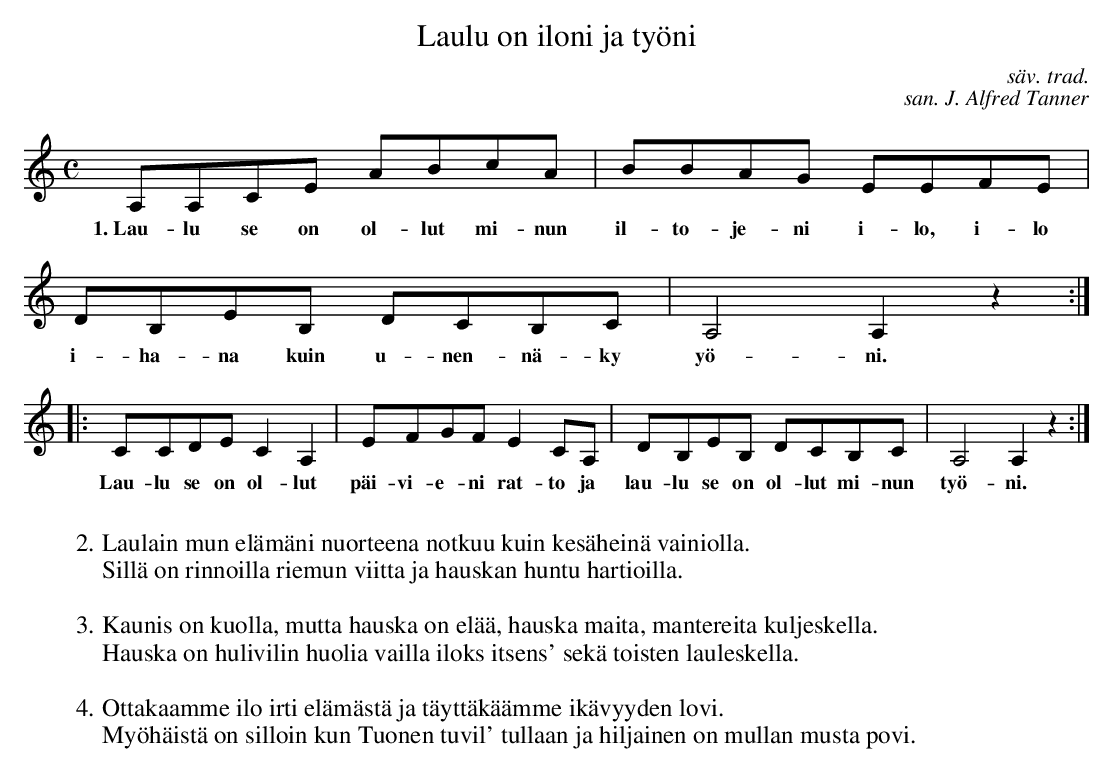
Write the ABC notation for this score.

X:1
T:Laulu on iloni ja työni
C:säv. trad.
C:san. J. Alfred Tanner
M:C
L:1/8
K:A min
A,A,CE ABcA | BBAG EEFE | DB,EB, DCB,C | A,4 A,2 z2 :|
w:1.~Lau-lu se on ol-lut mi-nun | il-to-je-ni i-lo, i-lo | i-ha-na kuin u-nen-nä-ky | yö-ni.
|: CCDE C2A,2 | EFGF E2CA, | DB,EB, DCB,C | A,4 A,2 z2 :|
w:Lau-lu se on ol-lut | päi-vi-e-ni rat-to ja | lau-lu se on ol-lut mi-nun | työ-ni.
W:
W:2. Laulain mun elämäni nuorteena notkuu kuin kesäheinä vainiolla.
W:Sillä on rinnoilla riemun viitta ja hauskan huntu hartioilla.
W:
W:3. Kaunis on kuolla, mutta hauska on elää, hauska maita, mantereita kuljeskella.
W:Hauska on hulivilin huolia vailla iloks itsens' sekä toisten lauleskella.
W:
W:4. Ottakaamme ilo irti elämästä ja täyttäkäämme ikävyyden lovi.
W:Myöhäistä on silloin kun Tuonen tuvil' tullaan ja hiljainen on mullan musta povi.
